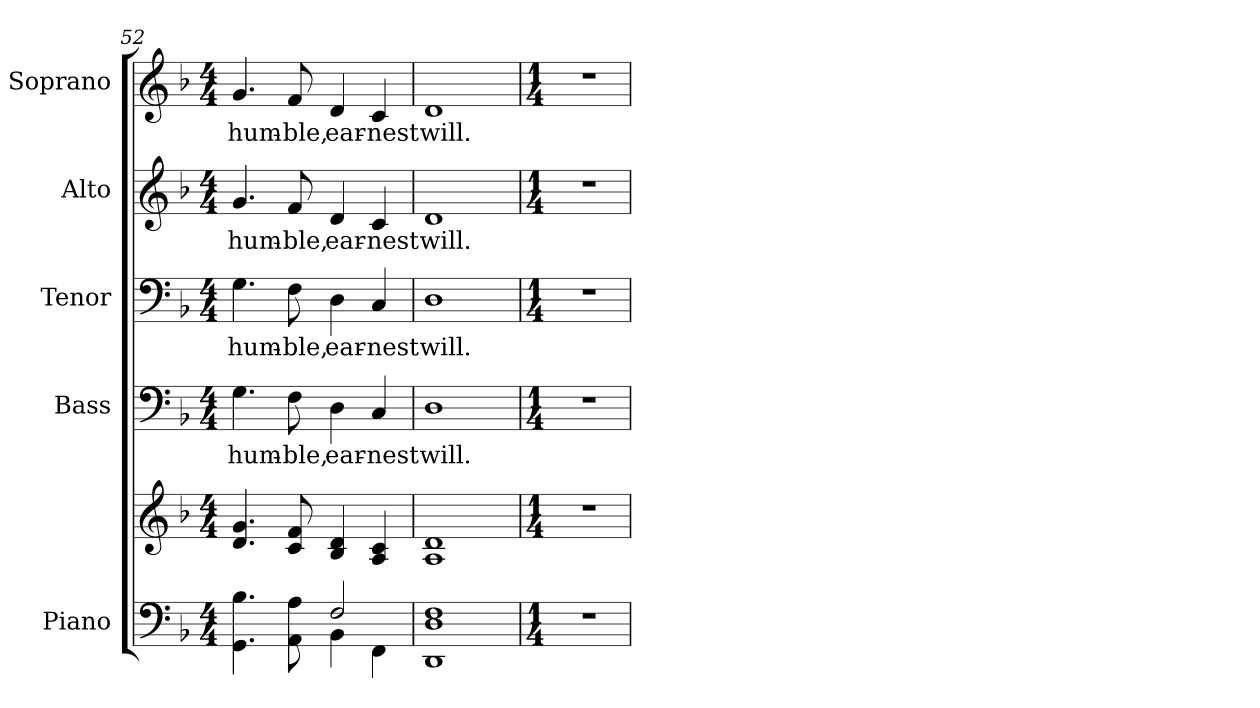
**kern	**kern	**kern	**text	**kern	**text	**kern	**text	**kern	**text
*part5	*part5	*part4	*part4	*part3	*part3	*part2	*part2	*part1	*part1
*staff6	*staff5	*staff4	*staff4	*staff3	*staff3	*staff2	*staff2	*staff1	*staff1
*I"Piano	*	*I"Bass	*	*I"Tenor	*	*I"Alto	*	*I"Soprano	*
*I'Pno.	*	*I'B.	*	*I'T.	*	*I'A.	*	*I'S.	*
!!LO:PB:g=z
*clefF4	*clefG2	*clefF4	*	*clefF4	*	*clefG2	*	*clefG2	*
*k[b-]	*k[b-]	*k[b-]	*	*k[b-]	*	*k[b-]	*	*k[b-]	*
*F:	*F:	*F:	*	*F:	*	*F:	*	*F:	*
*M4/4	*M4/4	*M4/4	*	*M4/4	*	*M4/4	*	*M4/4	*
=52	=52	=52	=52	=52	=52	=52	=52	=52	=52
*^	*	*	*	*	*	*	*	*	*
!	!	!	!	!LO:LY:b:color=#000000	!	!	!	!	!	!
!	!	!	!	!	!	!LO:LY:b:color=#000000	!	!	!	!
!	!	!	!	!	!	!	!	!LO:LY:b:color=#000000	!	!
!	!	!	!	!	!	!	!	!	!	!LO:LY:b:color=#000000
4.GGi\ 4.B-i	2ryy	4.di/ 4.gi	4.Gi\	hum-	4.Gi\	hum-	4.gi/	hum-	4.gi/	hum-
!	!	!	!	!LO:LY:b:color=#000000	!	!	!	!	!	!
!	!	!	!	!	!	!LO:LY:b:color=#000000	!	!	!	!
!	!	!	!	!	!	!	!	!LO:LY:b:color=#000000	!	!
!	!	!	!	!	!	!	!	!	!	!LO:LY:b:color=#000000
8AAi\ 8Ai	.	8ci/ 8fi	8Fi\	-ble,	8Fi\	-ble,	8fi/	-ble,	8fi/	-ble,
!	!	!	!	!LO:LY:b:color=#000000	!	!	!	!	!	!
!	!	!	!	!	!	!LO:LY:b:color=#000000	!	!	!	!
!	!	!	!	!	!	!	!	!LO:LY:b:color=#000000	!	!
!	!	!	!	!	!	!	!	!	!	!LO:LY:b:color=#000000
2Fi/	4BB-i\	4B-i/ 4di	4Di\	ear-	4Di\	ear-	4di/	ear-	4di/	ear-
!	!	!	!	!LO:LY:b:color=#000000	!	!	!	!	!	!
!	!	!	!	!	!	!LO:LY:b:color=#000000	!	!	!	!
!	!	!	!	!	!	!	!	!LO:LY:b:color=#000000	!	!
!	!	!	!	!	!	!	!	!	!	!LO:LY:b:color=#000000
.	4FFi\	4Ai/ 4ci	4Ci/	-nest	4Ci/	-nest	4ci/	-nest	4ci/	-nest
*v	*v	*	*	*	*	*	*	*	*	*
=53	=53	=53	=53	=53	=53	=53	=53	=53	=53
*^	*	*	*	*	*	*	*	*	*
!	!	!	!	!LO:LY:b:color=#000000	!	!	!	!	!	!
*v	*v	*	*	*	*	*	*	*	*	*
*^	*	*	*	*	*	*	*	*	*
!	!	!	!	!	!	!LO:LY:b:color=#000000	!	!	!	!
*v	*v	*	*	*	*	*	*	*	*	*
*^	*	*	*	*	*	*	*	*	*
!	!	!	!	!	!	!	!	!LO:LY:b:color=#000000	!	!
*v	*v	*	*	*	*	*	*	*	*	*
*^	*	*	*	*	*	*	*	*	*
!	!	!	!	!	!	!	!	!	!	!LO:LY:b:color=#000000
*v	*v	*	*	*	*	*	*	*	*	*
1DDi 1Di 1Fi	1Ai 1di	1Di	will.	1Di	will.	1di	will.	1di	will.
!!LO:PB:g=z
=54	=54	=54	=54	=54	=54	=54	=54	=54	=54
*M1/4	*M1/4	*M1/4	*	*M1/4	*	*M1/4	*	*M1/4	*
!LO:N:vis=1	!LO:N:vis=1	!LO:N:vis=1	!	!LO:N:vis=1	!	!LO:N:vis=1	!	!LO:N:vis=1	!
4r	4r	4r	.	4r	.	4r	.	4r	.
=	=	=	=	=	=	=	=	=	=
*-	*-	*-	*-	*-	*-	*-	*-	*-	*-
